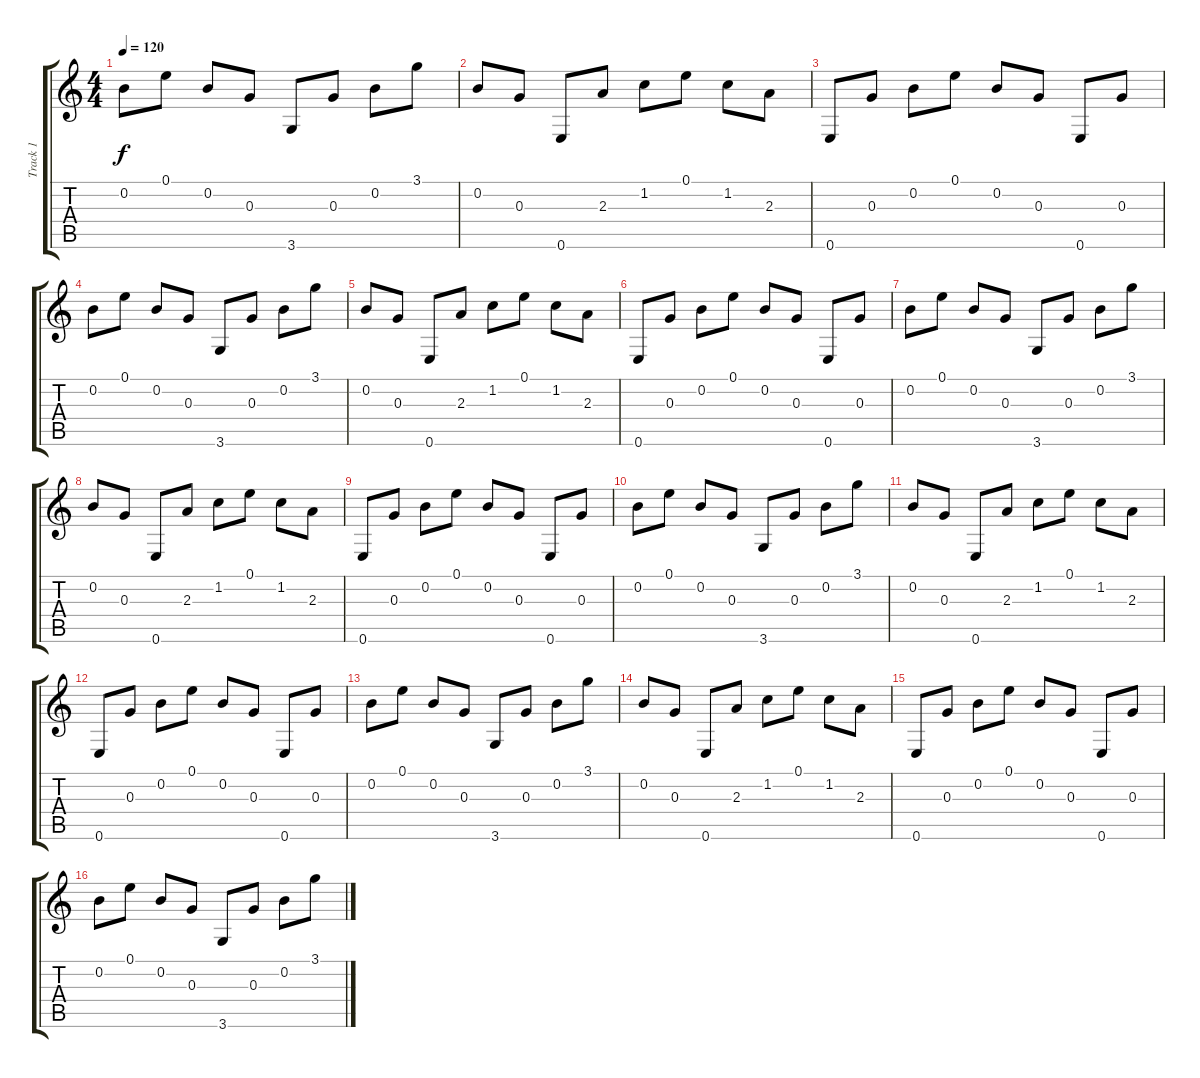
\track ("Track 1" "Track 1") {instrument overdrivenguitar}
\staff {score tabs}
\tuning (E4 B3 G3 D3 A2 E2) {hide}
\ts (4 4)
\tempo 120
\clef g2
\ks c
0.2.8{dy f} 0.1.8 0.2.8 0.3.8 3.6.8 0.3.8 0.2.8 3.1.8 |
0.2.8 0.3.8 0.6.8 2.3.8 1.2.8 0.1.8 1.2.8 2.3.8 |
0.6.8 0.3.8 0.2.8 0.1.8 0.2.8 0.3.8 0.6.8 0.3.8 |
0.2.8 0.1.8 0.2.8 0.3.8 3.6.8 0.3.8 0.2.8 3.1.8 |
0.2.8 0.3.8 0.6.8 2.3.8 1.2.8 0.1.8 1.2.8 2.3.8 |
0.6.8 0.3.8 0.2.8 0.1.8 0.2.8 0.3.8 0.6.8 0.3.8 |
0.2.8 0.1.8 0.2.8 0.3.8 3.6.8 0.3.8 0.2.8 3.1.8 |
0.2.8 0.3.8 0.6.8 2.3.8 1.2.8 0.1.8 1.2.8 2.3.8 |
0.6.8 0.3.8 0.2.8 0.1.8 0.2.8 0.3.8 0.6.8 0.3.8 |
0.2.8 0.1.8 0.2.8 0.3.8 3.6.8 0.3.8 0.2.8 3.1.8 |
0.2.8 0.3.8 0.6.8 2.3.8 1.2.8 0.1.8 1.2.8 2.3.8 |
0.6.8 0.3.8 0.2.8 0.1.8 0.2.8 0.3.8 0.6.8 0.3.8 |
0.2.8 0.1.8 0.2.8 0.3.8 3.6.8 0.3.8 0.2.8 3.1.8 |
0.2.8 0.3.8 0.6.8 2.3.8 1.2.8 0.1.8 1.2.8 2.3.8 |
0.6.8 0.3.8 0.2.8 0.1.8 0.2.8 0.3.8 0.6.8 0.3.8 |
0.2.8 0.1.8 0.2.8 0.3.8 3.6.8 0.3.8 0.2.8 3.1.8
